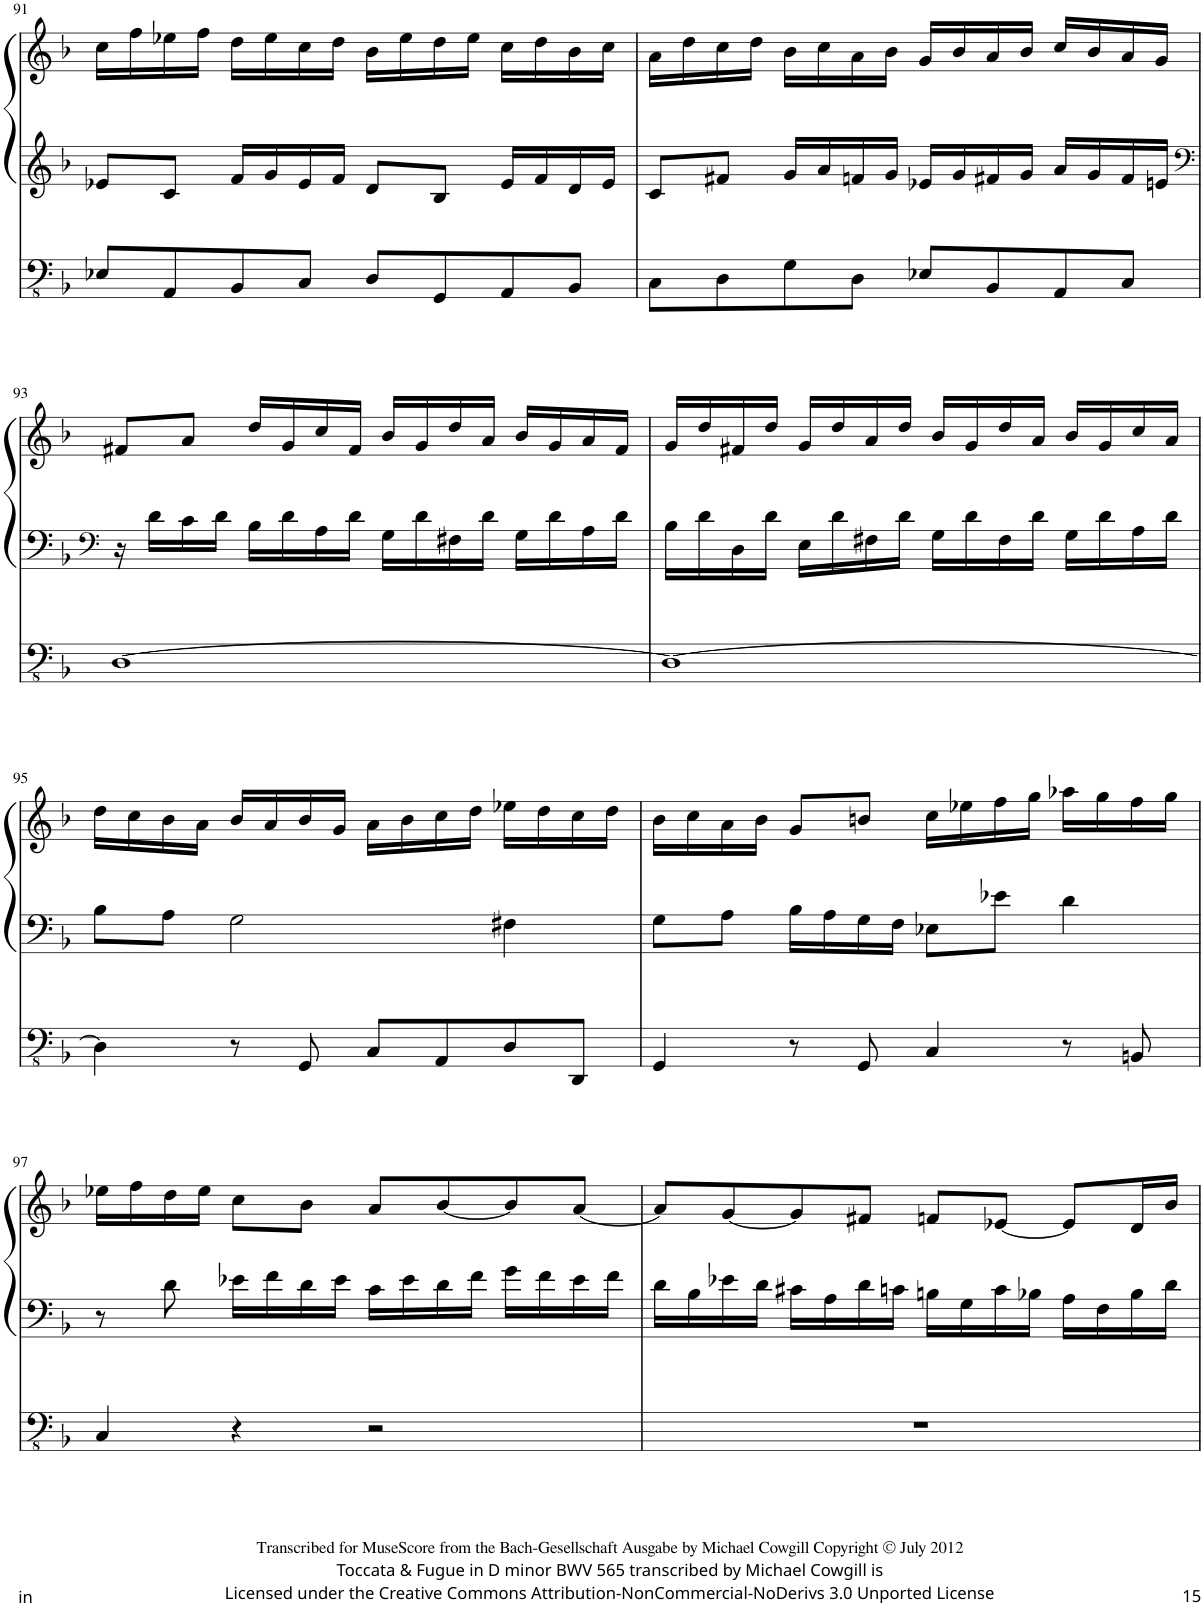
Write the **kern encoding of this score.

**kern	**kern	**kern
*part1	*part1	*part1
*staff3	*staff2	*staff1
*I"Organ	*	*
!!LO:PB:g=z
*clefFv4	*clefG2	*clefG2
*Trd1c2	*Trd1c2	*Trd1c2
*k[b-]	*k[b-]	*k[b-]
*M4/4	*M4/4	*M4/4
=91	=91	=91
8EE-X/L	8e-X/L	16cc\LL
.	.	16ff\
8AAA/	8c/J	16ee-X\
.	.	16ff\JJ
8BBB-/	16f/LL	16dd\LL
.	16g/	16ee-\
8CC/J	16e-/	16cc\
.	16f/JJ	16dd\JJ
8DD/L	8d/L	16b-\LL
.	.	16ee-\
8GGG/	8B-/J	16dd\
.	.	16ee-\JJ
8AAA/	16e-/LL	16cc\LL
.	16f/	16dd\
8BBB-/J	16d/	16b-\
.	16e-/JJ	16cc\JJ
=92	=92	=92
8CC\L	8c/L	16a\LL
.	.	16dd\
8DD\	8f#X/J	16cc\
.	.	16dd\JJ
8GG\	16g/LL	16b-\LL
.	16a/	16cc\
8DD\J	16fn/	16a\
.	16g/JJ	16b-\JJ
8EE-X/L	16e-X/LL	16g/LL
.	16g/	16b-/
8BBB-/	16f#X/	16a/
.	16g/JJ	16b-/JJ
8AAA/	16a/LL	16cc/LL
.	16g/	16b-/
8CC/J	16f#/	16a/
.	16en/JJ	16g/JJ
!!LO:LB:g=z
=93	=93	=93
*	*clefF4	*
[1DD	16r	8f#X/L
.	16d\LL	.
.	16c\	8a/J
.	16d\JJ	.
.	16B-\LL	16dd/LL
.	16d\	16g/
.	16A\	16cc/
.	16d\JJ	16f#/JJ
.	16G\LL	16b-/LL
.	16d\	16g/
.	16F#X\	16dd/
.	16d\JJ	16a/JJ
.	16G\LL	16b-/LL
.	16d\	16g/
.	16A\	16a/
.	16d\JJ	16f#/JJ
=94	=94	=94
1DD_	16B-\LL	16g/LL
.	16d\	16dd/
.	16D\	16f#X/
.	16d\JJ	16dd/JJ
.	16E\LL	16g/LL
.	16d\	16dd/
.	16F#X\	16a/
.	16d\JJ	16dd/JJ
.	16G\LL	16b-/LL
.	16d\	16g/
.	16F#\	16dd/
.	16d\JJ	16a/JJ
.	16G\LL	16b-/LL
.	16d\	16g/
.	16A\	16cc/
.	16d\JJ	16a/JJ
!!LO:LB:g=z
=95	=95	=95
4DD\]	8B-\L	16dd\LL
.	.	16cc\
.	8A\J	16b-\
.	.	16a\JJ
8r	2G\	16b-/LL
.	.	16a/
8GGG/	.	16b-/
.	.	16g/JJ
8CC/L	.	16a\LL
.	.	16b-\
8AAA/	.	16cc\
.	.	16dd\JJ
8DD/	4F#X\	16ee-X\LL
.	.	16dd\
8DDD/J	.	16cc\
.	.	16dd\JJ
=96	=96	=96
4GGG/	8G\L	16b-\LL
.	.	16cc\
.	8A\J	16a\
.	.	16b-\JJ
8r	16B-\LL	8g/L
.	16A\	.
8GGG/	16G\	8bn/J
.	16F\JJ	.
4CC/	8E-X\L	16cc\LL
.	.	16ee-X\
.	8e-X\J	16ff\
.	.	16gg\JJ
8r	4d\	16aa-X\LL
.	.	16gg\
8BBBn/	.	16ff\
.	.	16gg\JJ
!!LO:LB:g=z
=97	=97	=97
4CC/	8r	16ee-X\LL
.	.	16ff\
.	8d\	16dd\
.	.	16ee-\JJ
4r	16e-X\LL	8cc\L
.	16f\	.
.	16d\	8b-\J
.	16e-\JJ	.
2r	16c\LL	8a/L
.	16e-\	.
.	16d\	[8b-/
.	16f\JJ	.
.	16g\LL	8b-/]
.	16f\	.
.	16e-\	[8a/J
.	16f\JJ	.
=98	=98	=98
1r	16d\LL	8a/L]
.	16B-\	.
.	16e-X\	[8g/
.	16d\JJ	.
.	16c#X\LL	8g/]
.	16A\	.
.	16d\	8f#X/J
.	16cn\JJ	.
.	16Bn\LL	8fn/L
.	16G\	.
.	16c\	[8e-X/J
.	16B-X\JJ	.
.	16A\LL	8e-/L]
.	16F\	.
.	16B-\	16d/L
.	16d\JJ	16b-/JJ
=	=	=
*-	*-	*-
